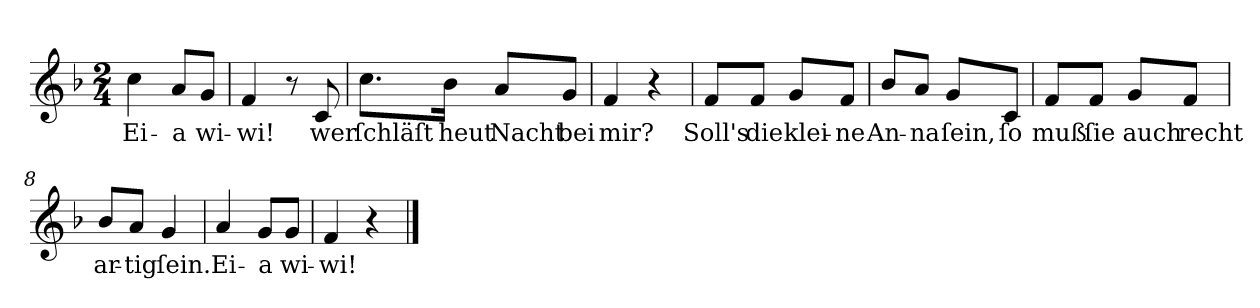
**kern	**text
*part1	*part1
*staff1	*staff1
*clefG2	*
*k[b-]	*
*F:	*
*M2/4	*
=1	=1
4cc	Ei-
8a/L	-a
8g/J	wi-
=2	=2
4f	-wi!
8r	.
8c	wer
=3	=3
8.cc\L	ſchläſt
16b-\Jk	heut
8a/L	Nacht
8g/J	bei
=4	=4
4f	mir?
4r	.
=5	=5
8f/L	Soll's
8f/J	die
8g/L	klei-
8f/J	-ne
=6	=6
8b-/L	An-
8a/J	-na
8g/L	ſein,
8c/J	ſo
=7	=7
8f/L	muß
8f/J	ſie
8g/L	auch
8f/J	recht
=8	=8
8b-/L	ar-
8a/J	-tig
4g	ſein.
=9	=9
4a	Ei-
8g/L	-a
8g/J	wi-
=10	=10
4f	-wi!
4r	.
==	==
*-	*-
